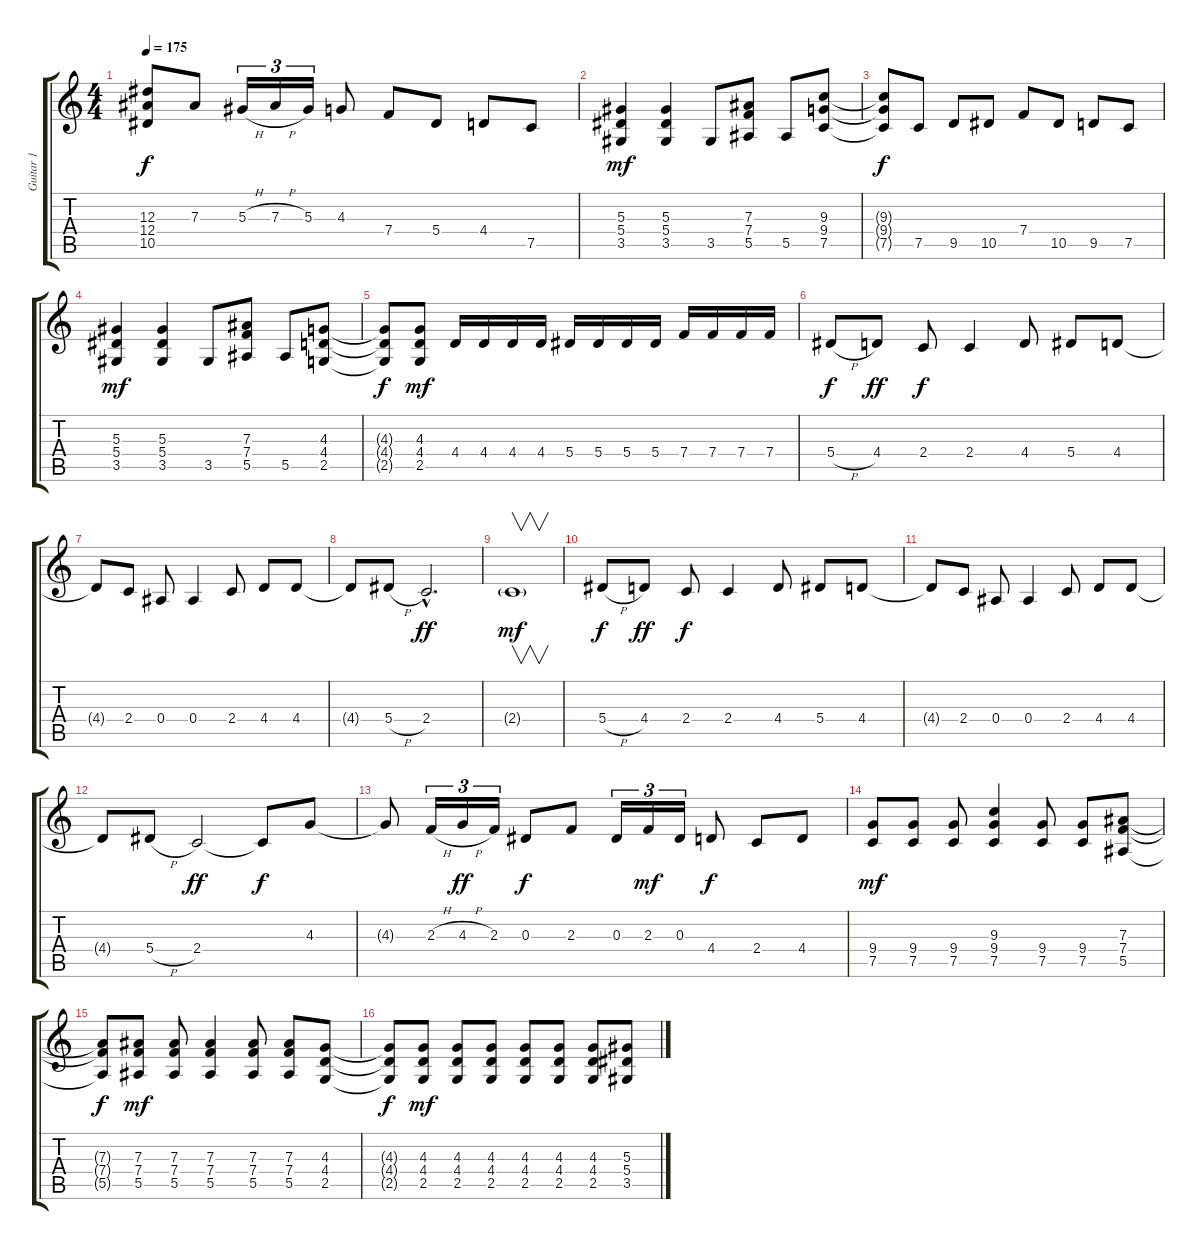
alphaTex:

\track ("Guitar 1" "Guitar 1") {instrument distortionguitar}
\staff {score tabs}
\tuning (C4 G3 Eb3 Bb2 F2 C2) {hide}
\ts (4 4)
\tempo 175
\clef g2
\ks c
(12.3{t} 12.4{t} 10.5{t}).8{dy f} 7.3.8 5.3{h}.16{tu (3 2)} 7.3{h}.16{tu (3 2)} 5.3.16{tu (3 2)} 4.3.8 7.4.8 5.4.8 4.4.8 7.5.8 |
(5.3 5.4 3.5).4{dy mf} (5.3 5.4 3.5).4 3.5.8 (7.3 7.4 5.5).8 5.5.8 (9.3 9.4 7.5).8 |
(9.3{t} 9.4{t} 7.5{t}).8{dy f} 7.5.8 9.5.8 10.5.8 7.4.8 10.5.8 9.5.8 7.5.8 |
(5.3 5.4 3.5).4{dy mf} (5.3 5.4 3.5).4 3.5.8 (7.3 7.4 5.5).8 5.5.8 (4.3 4.4 2.5).8 |
(4.3{t} 4.4{t} 2.5{t}).8{dy f} (4.3 4.4 2.5).8{dy mf} 4.4.16 4.4.16 4.4.16 4.4.16 5.4.16 5.4.16 5.4.16 5.4.16 7.4.16 7.4.16 7.4.16 7.4.16 |
5.4{h}.8{dy f} 4.4.8{dy ff} 2.4.8{dy f} 2.4.4 4.4.8 5.4.8 4.4.8 |
4.4{t}.8 2.4.8 0.4.8 0.4.4 2.4.8 4.4.8 4.4.8 |
4.4{t}.8 5.4{h}.8 2.4{hac}.2{d dy ff} |
2.4{g}.1{v dy mf} |
5.4{h}.8{dy f} 4.4.8{dy ff} 2.4.8{dy f} 2.4.4 4.4.8 5.4.8 4.4.8 |
4.4{t}.8 2.4.8 0.4.8 0.4.4 2.4.8 4.4.8 4.4.8 |
4.4{t}.8 5.4{h}.8 2.4.2{dy ff} 2.4{t}.8{dy f} 4.3.8 |
4.3{t}.8 2.3{h}.16{tu (3 2)} 4.3{h}.16{tu (3 2) dy ff} 2.3.16{tu (3 2)} 0.3.8{dy f} 2.3.8 0.3.16{tu (3 2)} 2.3.16{tu (3 2) dy mf} 0.3.16{tu (3 2)} 4.4.8{dy f} 2.4.8 4.4.8 |
(9.4 7.5).8{dy mf} (9.4 7.5).8 (9.4 7.5).8 (9.3 9.4 7.5).4 (9.4 7.5).8 (9.4 7.5).8 (7.3 7.4 5.5).8 |
(7.3{t} 7.4{t} 5.5{t}).8{dy f} (7.3 7.4 5.5).8{dy mf} (7.3 7.4 5.5).8 (7.3 7.4 5.5).4 (7.3 7.4 5.5).8 (7.3 7.4 5.5).8 (4.3 4.4 2.5).8 |
(4.3{t} 4.4{t} 2.5{t}).8{dy f} (4.3 4.4 2.5).8{dy mf} (4.3 4.4 2.5).8 (4.3 4.4 2.5).8 (4.3 4.4 2.5).8 (4.3 4.4 2.5).8 (4.3 4.4 2.5).8 (5.3 5.4 3.5).8
